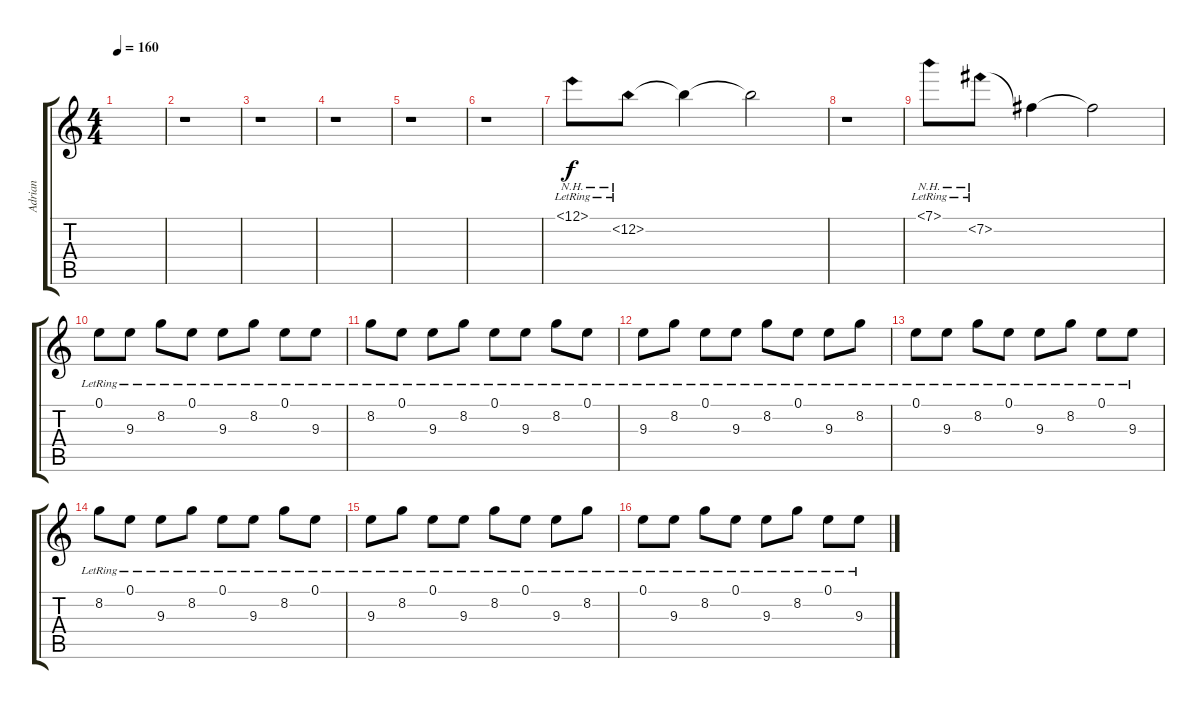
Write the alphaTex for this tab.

\track ("Adrian" "Adrian") {instrument distortionguitar}
\staff {score tabs}
\tuning (E4 B3 G3 D3 A2 E2) {hide}
\ts (4 4)
\tempo 160
\clef g2
\ks c
|
r.1 |
r.1 |
r.1 |
r.1 |
r.1 |
12.1{nh lr}.8{volume 8 instrument electricguitarjazz} 12.2{nh lr}.8 12.2{t}.4 12.2{t}.2 |
r.1 |
7.1{nh lr}.8 7.2{nh lr}.8 7.2{t}.4 7.2{t}.2 |
0.1{lr}.8{volume 13} 9.3{lr}.8 8.2{lr}.8 0.1{lr}.8 9.3{lr}.8 8.2{lr}.8 0.1{lr}.8 9.3{lr}.8 |
8.2{lr}.8 0.1{lr}.8 9.3{lr}.8 8.2{lr}.8 0.1{lr}.8 9.3{lr}.8 8.2{lr}.8 0.1{lr}.8 |
9.3{lr}.8 8.2{lr}.8 0.1{lr}.8 9.3{lr}.8 8.2{lr}.8 0.1{lr}.8 9.3{lr}.8 8.2{lr}.8 |
0.1{lr}.8 9.3{lr}.8 8.2{lr}.8 0.1{lr}.8 9.3{lr}.8 8.2{lr}.8 0.1{lr}.8 9.3{lr}.8 |
8.2{lr}.8 0.1{lr}.8 9.3{lr}.8 8.2{lr}.8 0.1{lr}.8 9.3{lr}.8 8.2{lr}.8 0.1{lr}.8 |
9.3{lr}.8 8.2{lr}.8 0.1{lr}.8 9.3{lr}.8 8.2{lr}.8 0.1{lr}.8 9.3{lr}.8 8.2{lr}.8 |
0.1{lr}.8 9.3{lr}.8 8.2{lr}.8 0.1{lr}.8 9.3{lr}.8 8.2{lr}.8 0.1{lr}.8 9.3{lr}.8
